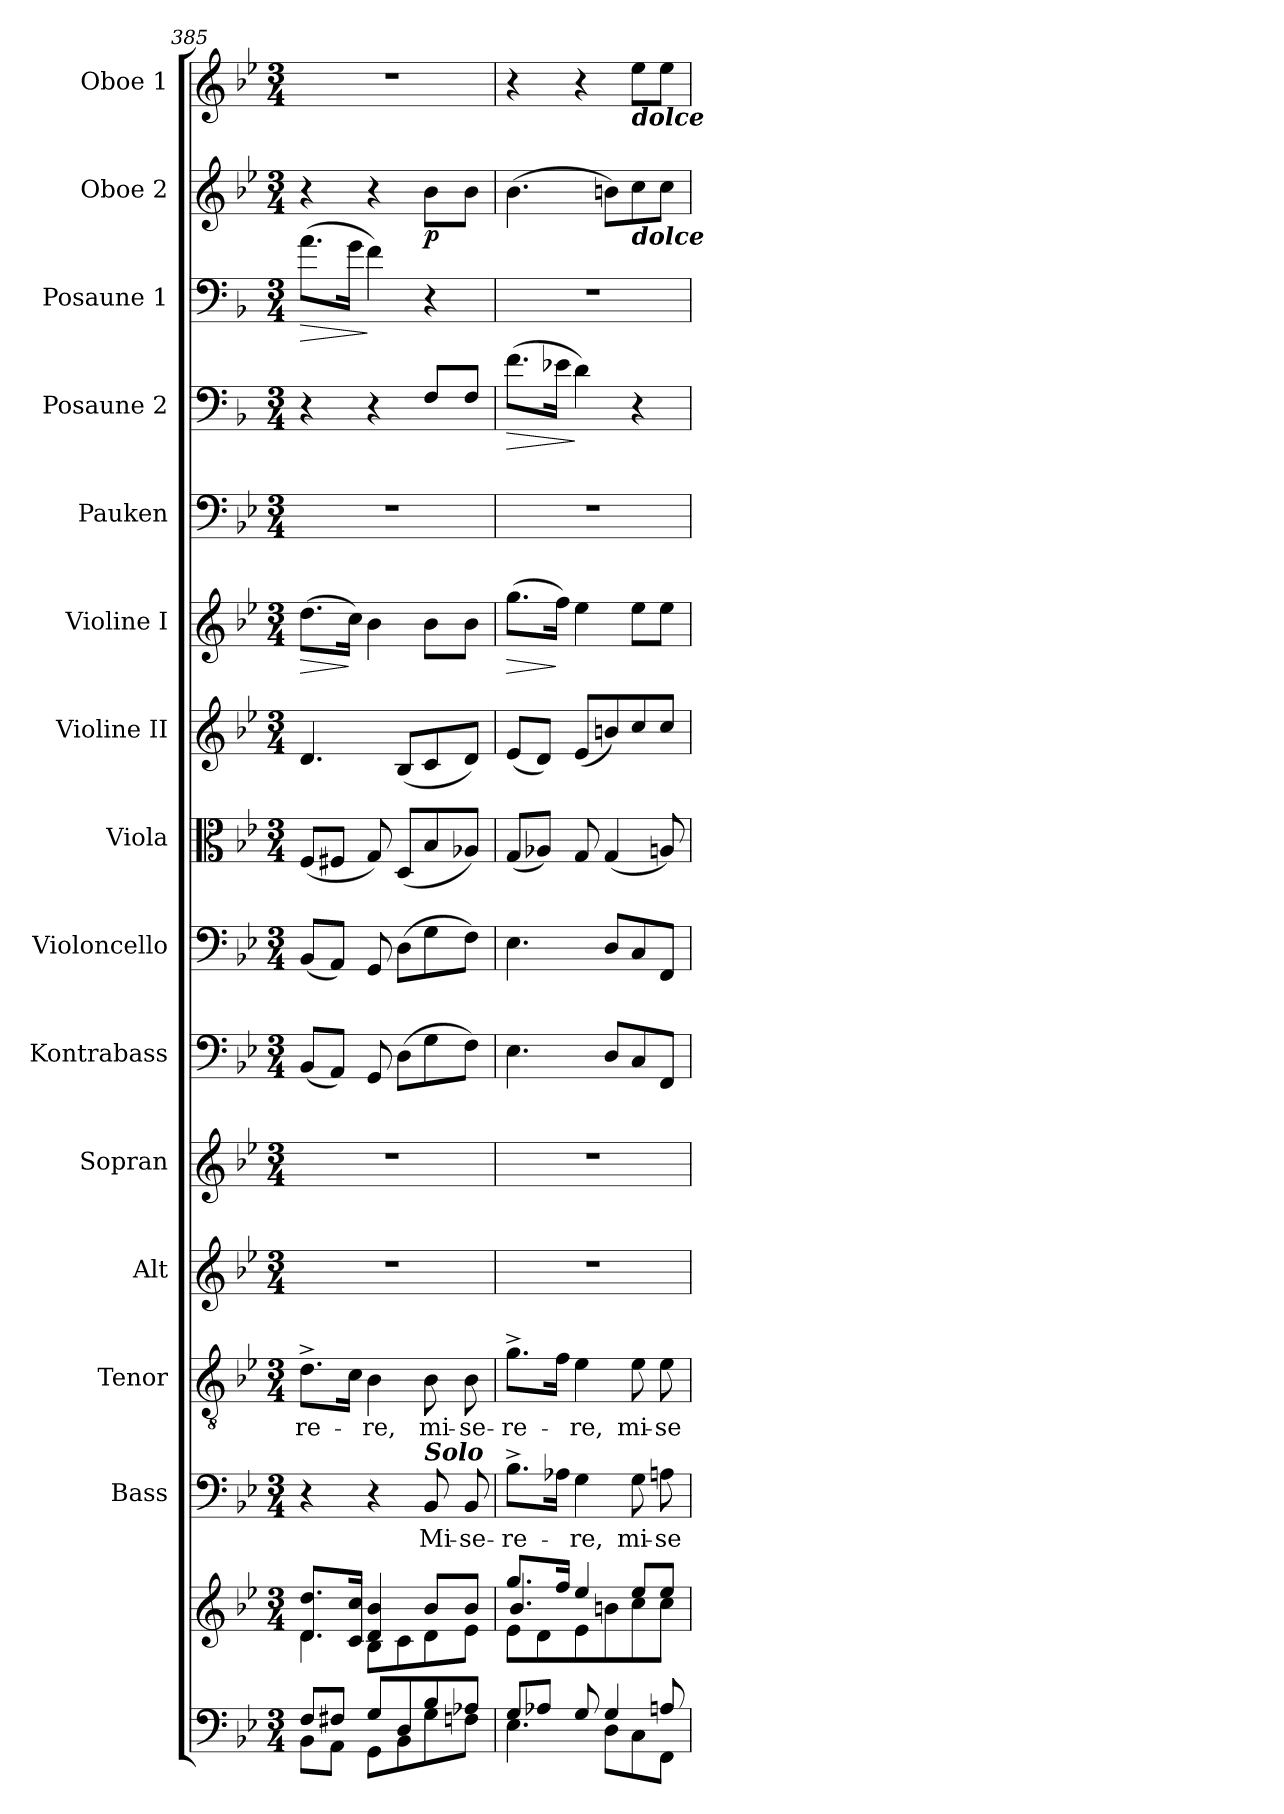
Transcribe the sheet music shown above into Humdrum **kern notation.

**kern	**kern	**kern	**text	**kern	**text	**kern	**kern	**kern	**kern	**kern	**kern	**kern	**dynam	**kern	**kern	**dynam	**kern	**dynam	**kern	**dynam	**kern
*part15	*part15	*part14	*part14	*part13	*part13	*part12	*part11	*part10	*part9	*part8	*part7	*part6	*part6	*part5	*part4	*part4	*part3	*part3	*part2	*part2	*part1
*staff16	*staff15	*staff14	*staff14	*staff13	*staff13	*staff12	*staff11	*staff10	*staff9	*staff8	*staff7	*staff6	*staff6	*staff5	*staff4	*staff4	*staff3	*staff3	*staff2	*staff2	*staff1
*	*	*I"Bass	*	*I"Tenor	*	*I"Alt	*I"Sopran	*I"Kontrabass	*I"Violoncello	*I"Viola	*I"Violine II	*I"Violine I	*	*I"Pauken	*I"Posaune 2	*	*I"Posaune 1	*	*I"Oboe 2	*	*I"Oboe 1
*	*	*I'B.	*	*I'T.	*	*I'A.	*I'S.	*I'Kb.	*I'Vc.	*I'Vla.	*I'Vl. II	*I'Vl. I	*	*I'Pk.	*I'Pos. 2	*	*I'Pos. 1	*	*I'Ob. 2	*	*I'Ob. 1
!!LO:PB:g=z
*clefF4	*clefG2	*clefF4	*	*clefGv2	*	*clefG2	*clefG2	*clefF4	*clefF4	*clefC3	*clefG2	*clefG2	*	*clefF4	*clefF4	*	*clefF4	*	*clefG2	*	*clefG2
*	*	*	*	*	*	*	*	*ITrd7c12	*	*	*	*	*	*	*ITrd4c7	*	*ITrd4c7	*	*	*	*
*k[b-e-]	*k[b-e-]	*k[b-e-]	*	*k[b-e-]	*	*k[b-e-]	*k[b-e-]	*k[b-e-]	*k[b-e-]	*k[b-e-]	*k[b-e-]	*k[b-e-]	*	*k[b-e-]	*k[b-e-]	*	*k[b-e-]	*	*k[b-e-]	*	*k[b-e-]
*B-:	*B-:	*B-:	*	*B-:	*	*B-:	*B-:	*B-:	*B-:	*B-:	*B-:	*B-:	*	*B-:	*B-:	*	*B-:	*	*B-:	*	*B-:
*M3/4	*M3/4	*M3/4	*	*M3/4	*	*M3/4	*M3/4	*M3/4	*M3/4	*M3/4	*M3/4	*M3/4	*	*M3/4	*M3/4	*	*M3/4	*	*M3/4	*	*M3/4
=385	=385	=385	=385	=385	=385	=385	=385	=385	=385	=385	=385	=385	=385	=385	=385	=385	=385	=385	=385	=385	=385
*^	*^	*	*	*	*	*	*	*	*	*	*	*	*	*	*	*	*	*	*	*	*
!	!	!	!	!	!	!	!LO:LY:b	!	!	!	!	!	!	!	!LO:HP:b	!	!	!	!	!LO:HP:b	!	!	!
8F/L	8BB-\L	8.d/ 8.dd/L	4d\	4r	.	8.d^>\L	-re-	2.r	2.r	(<8BBB-/L	(<8BB-/L	(<8F/L	4.d/	(>8.dd\L	>	2.r	4r	.	(>8.d\L	>	4r	.	2.r
8F#X/J	8AA\J	.	.	.	.	.	.	.	.	8AAA/J)	8AA/J)	8F#X/J	.	.	.	.	.	.	.	.	.	.	.
.	.	16c/ 16cc/Jk	.	.	.	16c\Jk	.	.	.	.	.	.	.	16cc\Jk)	]	.	.	.	16c\Jk	.	.	.	.
!	!	!	!	!	!	!	!LO:LY:b	!	!	!	!	!	!	!	!	!	!	!	!	!	!	!	!
8G/L	8GG\L	4d/ 4b-/	8B-\L	4r	.	4B-\	-re,	.	.	8GGG/	8GG/	8G/)	.	4b-\	.	.	4r	.	4B-\)	]	4r	.	.
8D/	8BB-\	.	8c\	.	.	.	.	.	.	(>8DD\L	(>8D\L	(<8D/L	(<8B-/L	.	.	.	.	.	.	.	.	.	.
!	!	!	!	!LO:TX:a:Bi:t=Solo	!	!	!	!	!	!	!	!	!	!	!	!	!	!	!	!	!	!	!
!	!	!	!	!	!LO:LY:b	!	!LO:LY:b	!	!	!	!	!	!	!	!	!	!	!	!	!	!	!LO:DY:b	!
8B-/	8G\	8b-/L	8d\	8BB-/	Mi-	8B-\	mi-	.	.	8GG\	8G\	8B-/	8c/	8b-\L	.	.	8BB-/L	.	4r	.	8b-\L	p	.
!	!	!	!	!	!LO:LY:b	!	!LO:LY:b	!	!	!	!	!	!	!	!	!	!	!	!	!	!	!	!
8A-X/J	8F\J	8b-/J	8e-\J	8BB-/	-se-	8B-\	-se-	.	.	8FF\J)	8F\J)	8A-X/J)	8d/J)	8b-\J	.	.	8BB-/J	.	.	.	8b-\J	.	.
=386	=386	=386	=386	=386	=386	=386	=386	=386	=386	=386	=386	=386	=386	=386	=386	=386	=386	=386	=386	=386	=386	=386	=386
*	*	*	*^	*	*	*	*	*	*	*	*	*	*	*	*	*	*	*	*	*	*	*	*
!	!	!	!	!	!	!LO:LY:b	!	!LO:LY:b	!	!	!	!	!	!	!	!LO:HP:b	!	!	!LO:HP:b	!	!	!	!	!
8G/L	4.E-\	8.gg/L	8e-\L	4.b-/	8.B-^>\L	-re-	8.g^>\L	-re-	2.r	2.r	4.EE-\	4.E-\	(<8G/L	(<8e-/L	(>8.gg\L	>	2.r	(>8.B-\L	>	2.r	.	(>4.b-\	.	4r
8A-X/J	.	.	8d\	.	.	.	.	.	.	.	.	.	8A-X/J)	8d/J)	.	.	.	.	.	.	.	.	.	.
.	.	16ff/Jk	.	.	16A-X\Jk	.	16f\Jk	.	.	.	.	.	.	.	16ff\Jk)	]	.	16A-X\Jk	.	.	.	.	.	.
!	!	!	!	!	!	!LO:LY:b	!	!LO:LY:b	!	!	!	!	!	!	!	!	!	!	!	!	!	!	!	!
8G/	.	4ee-/	8e-\	.	4G\	-re,	4e-\	-re,	.	.	.	.	8G/	(<8e-/L	4ee-\	.	.	4G\)	]	.	.	.	.	4r
4G/	8D\L	.	8bn\	4.ryy	.	.	.	.	.	.	8DD/L	8D/L	(<4G/	8bn/)	.	.	.	.	.	.	.	8bn\L)	.	.
!	!	!	!	!	!	!	!	!	!	!	!	!	!	!	!	!	!	!	!	!	!	!	!	!LO:TX:b:Bi:t=dolce
!	!	!	!	!	!	!	!	!	!	!	!	!	!	!	!	!	!	!	!	!	!	!LO:TX:b:Bi:t=dolce	!	!
!	!	!	!	!	!	!LO:LY:b	!	!LO:LY:b	!	!	!	!	!	!	!	!	!	!	!	!	!	!	!	!
.	8C\	8ee-/L	8cc\	.	8G\	mi-	8e-\	mi-	.	.	8CC/	8C/	.	8cc/	8ee-\L	.	.	4r	.	.	.	8cc\	.	8ee-\L
!	!	!	!	!	!	!LO:LY:b	!	!LO:LY:b	!	!	!	!	!	!	!	!	!	!	!	!	!	!	!	!
8An/	8FF\J	8ee-/J	8cc\J	.	8An\	-se-	8e-\	-se-	.	.	8FFF/J	8FF/J	8An/)	8cc/J	8ee-\J	.	.	.	.	.	.	8cc\J	.	8ee-\J
*v	*v	*	*	*	*	*	*	*	*	*	*	*	*	*	*	*	*	*	*	*	*	*	*	*
*	*v	*v	*v	*	*	*	*	*	*	*	*	*	*	*	*	*	*	*	*	*	*	*	*
=	=	=	=	=	=	=	=	=	=	=	=	=	=	=	=	=	=	=	=	=	=
*-	*-	*-	*-	*-	*-	*-	*-	*-	*-	*-	*-	*-	*-	*-	*-	*-	*-	*-	*-	*-	*-
